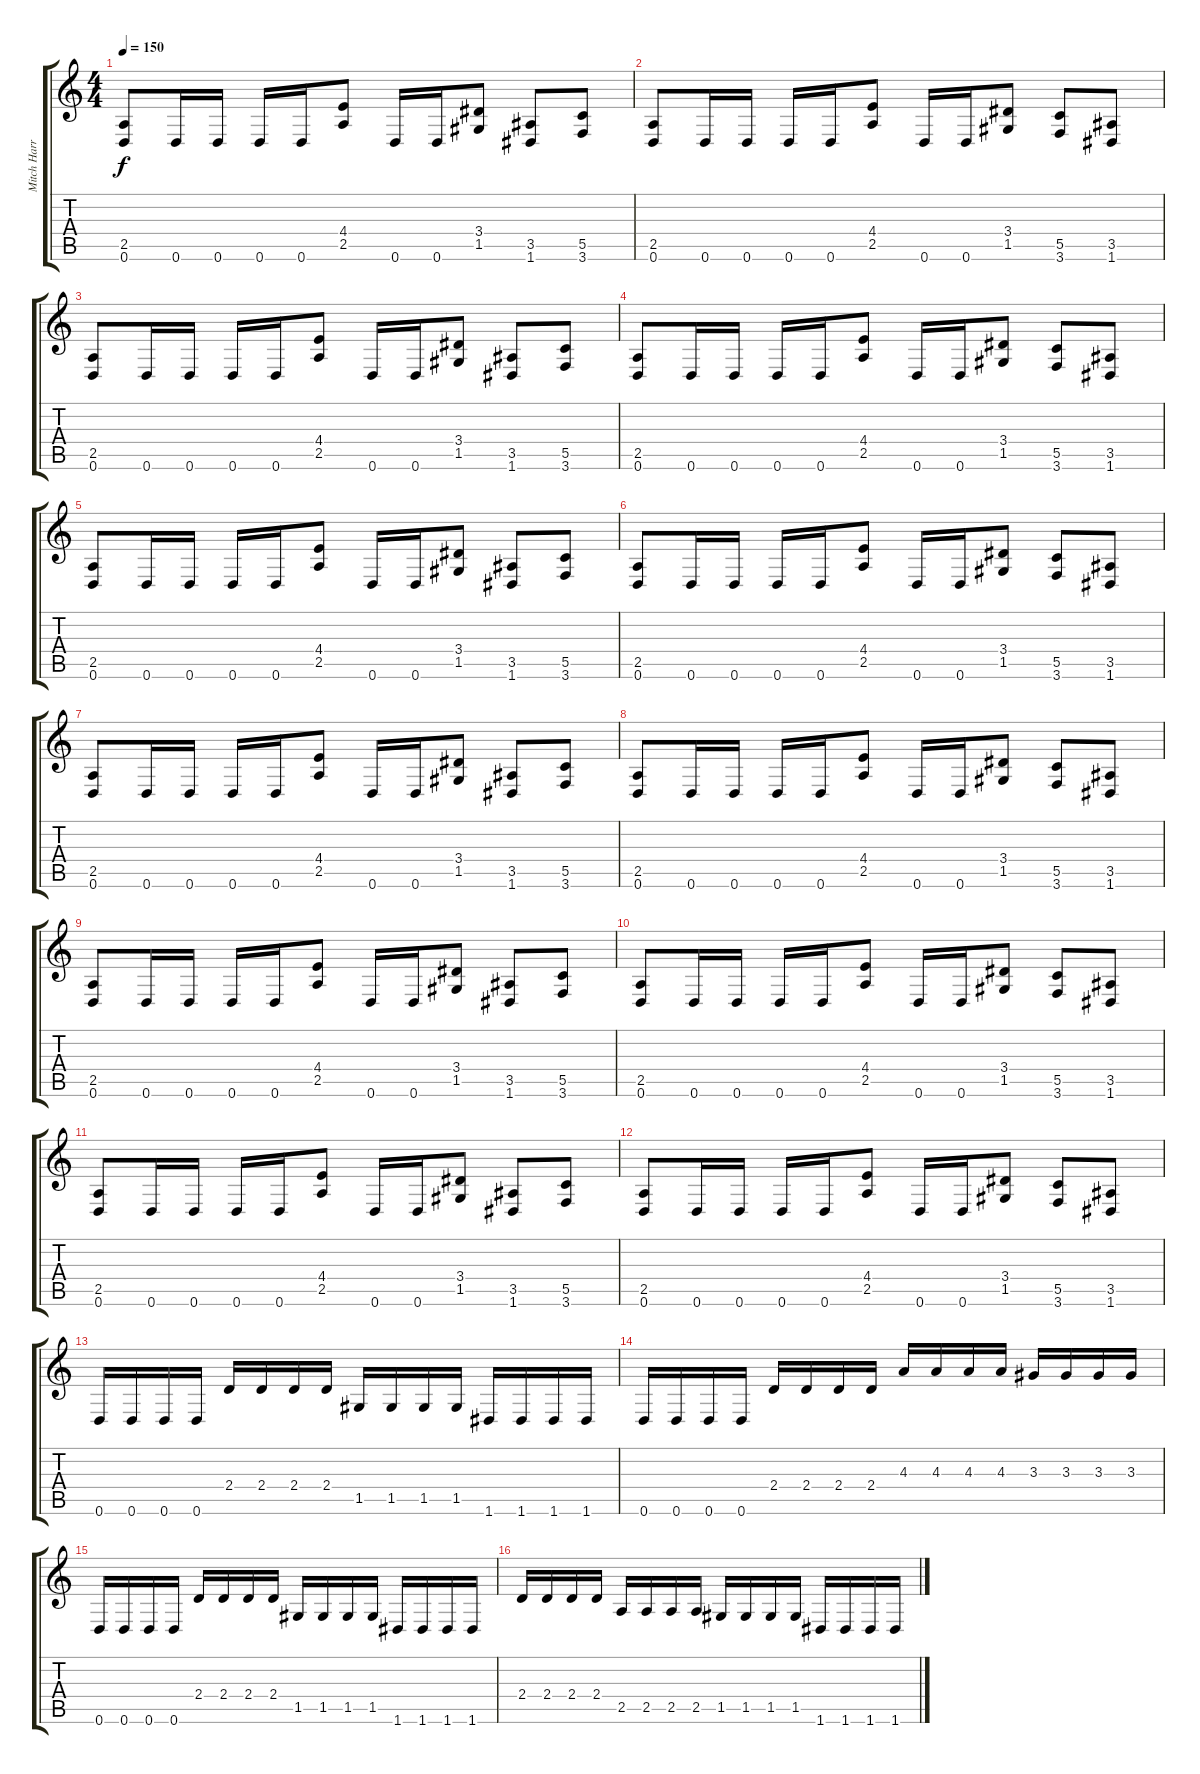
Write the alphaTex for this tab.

\track ("Mitch Harris (Guitar 1) " "Mitch Harr") {instrument distortionguitar}
\staff {score tabs}
\tuning (D4 A3 F3 C3 G2 D2) {hide}
\ts (4 4)
\tempo 150
\clef g2
\ks c
(2.5 0.6).8{dy f} 0.6.16 0.6.16 0.6.16 0.6.16 (4.4 2.5).8 0.6.16 0.6.16 (3.4 1.5).8 (3.5 1.6).8 (5.5 3.6).8 |
(2.5 0.6).8 0.6.16 0.6.16 0.6.16 0.6.16 (4.4 2.5).8 0.6.16 0.6.16 (3.4 1.5).8 (5.5 3.6).8 (3.5 1.6).8 |
(2.5 0.6).8 0.6.16 0.6.16 0.6.16 0.6.16 (4.4 2.5).8 0.6.16 0.6.16 (3.4 1.5).8 (3.5 1.6).8 (5.5 3.6).8 |
(2.5 0.6).8 0.6.16 0.6.16 0.6.16 0.6.16 (4.4 2.5).8 0.6.16 0.6.16 (3.4 1.5).8 (5.5 3.6).8 (3.5 1.6).8 |
(2.5 0.6).8 0.6.16 0.6.16 0.6.16 0.6.16 (4.4 2.5).8 0.6.16 0.6.16 (3.4 1.5).8 (3.5 1.6).8 (5.5 3.6).8 |
(2.5 0.6).8 0.6.16 0.6.16 0.6.16 0.6.16 (4.4 2.5).8 0.6.16 0.6.16 (3.4 1.5).8 (5.5 3.6).8 (3.5 1.6).8 |
(2.5 0.6).8 0.6.16 0.6.16 0.6.16 0.6.16 (4.4 2.5).8 0.6.16 0.6.16 (3.4 1.5).8 (3.5 1.6).8 (5.5 3.6).8 |
(2.5 0.6).8 0.6.16 0.6.16 0.6.16 0.6.16 (4.4 2.5).8 0.6.16 0.6.16 (3.4 1.5).8 (5.5 3.6).8 (3.5 1.6).8 |
(2.5 0.6).8 0.6.16 0.6.16 0.6.16 0.6.16 (4.4 2.5).8 0.6.16 0.6.16 (3.4 1.5).8 (3.5 1.6).8 (5.5 3.6).8 |
(2.5 0.6).8 0.6.16 0.6.16 0.6.16 0.6.16 (4.4 2.5).8 0.6.16 0.6.16 (3.4 1.5).8 (5.5 3.6).8 (3.5 1.6).8 |
(2.5 0.6).8 0.6.16 0.6.16 0.6.16 0.6.16 (4.4 2.5).8 0.6.16 0.6.16 (3.4 1.5).8 (3.5 1.6).8 (5.5 3.6).8 |
(2.5 0.6).8 0.6.16 0.6.16 0.6.16 0.6.16 (4.4 2.5).8 0.6.16 0.6.16 (3.4 1.5).8 (5.5 3.6).8 (3.5 1.6).8 |
0.6.16 0.6.16 0.6.16 0.6.16 2.4.16 2.4.16 2.4.16 2.4.16 1.5.16 1.5.16 1.5.16 1.5.16 1.6.16 1.6.16 1.6.16 1.6.16 |
0.6.16 0.6.16 0.6.16 0.6.16 2.4.16 2.4.16 2.4.16 2.4.16 4.3.16 4.3.16 4.3.16 4.3.16 3.3.16 3.3.16 3.3.16 3.3.16 |
0.6.16 0.6.16 0.6.16 0.6.16 2.4.16 2.4.16 2.4.16 2.4.16 1.5.16 1.5.16 1.5.16 1.5.16 1.6.16 1.6.16 1.6.16 1.6.16 |
2.4.16 2.4.16 2.4.16 2.4.16 2.5.16 2.5.16 2.5.16 2.5.16 1.5.16 1.5.16 1.5.16 1.5.16 1.6.16 1.6.16 1.6.16 1.6.16
